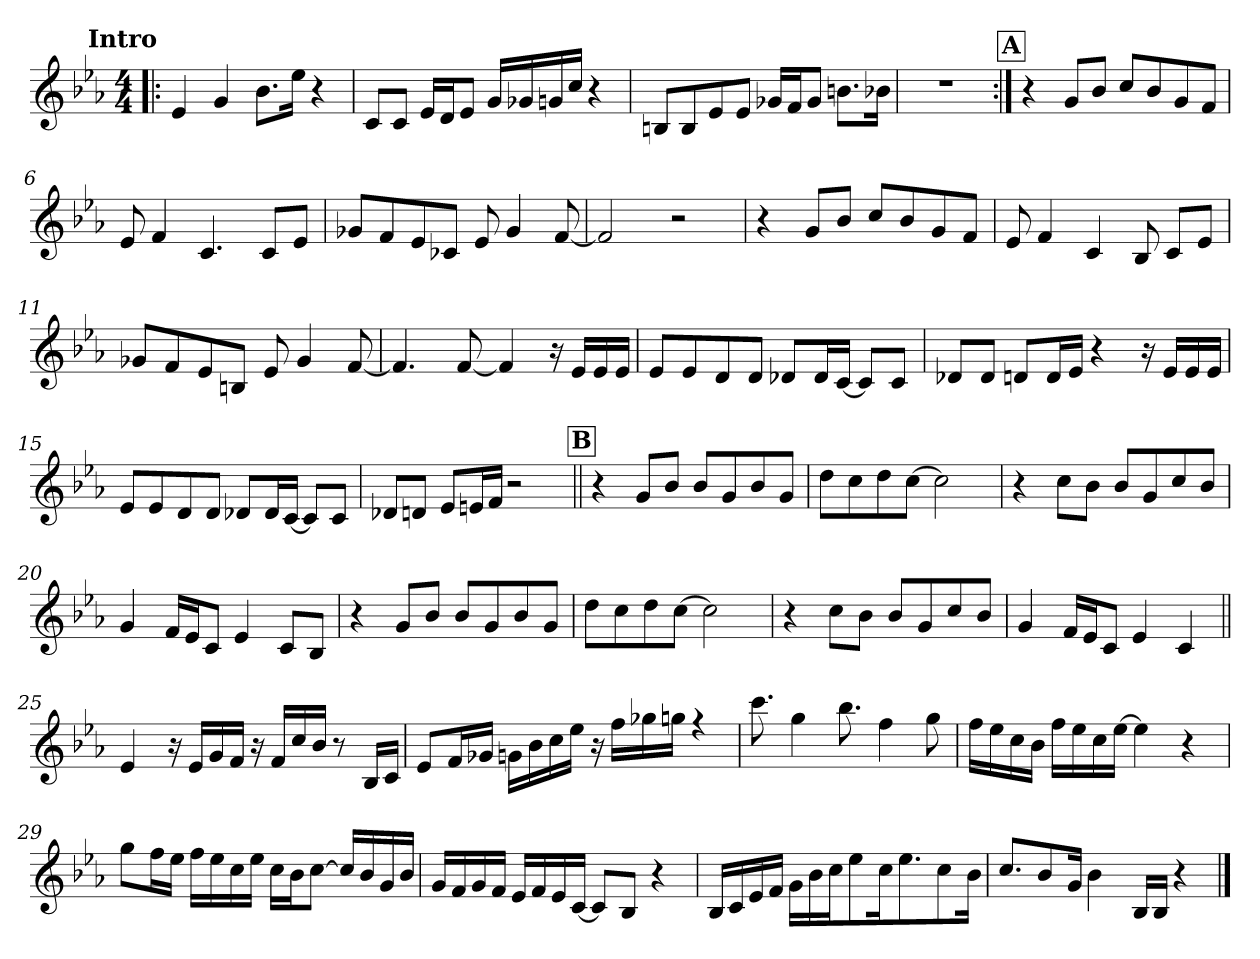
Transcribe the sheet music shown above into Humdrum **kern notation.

**kern
*part1
*staff1
*clefG2
*k[b-e-a-]
*E-:
*M4/4
!!LO:REH:place=s1:a:enc=none:fs=15:t=Intro
=1!|:
4e-/
4g/
8.b-\L
16ee-\Jk
4r
=2
8c/L
8c/J
16e-/LL
16d/J
8e-/J
16g/LL
16g-X/
16gn/
16cc/JJ
4r
=3
8Bn/L
8B/
8e-/
8e-/J
16g-X/LL
16f/J
8g-/J
8.bn\L
16b-X\Jk
=4
1r
!!LO:LB:g=z
!!LO:REH:place=s1:a:fs=15:t=A
=5:|!
4r
8g/L
8b-/J
8cc/L
8b-/
8g/
8f/J
=6
8e-/
4f/
4.c/
8c/L
8e-/J
=7
8g-X/L
8f/
8e-/
8c-X/J
8e-/
4g-/
[8f/
=8
2f/]
2r
=9
4r
8g/L
8b-/J
8cc/L
8b-/
8g/
8f/J
!!LO:LB:g=z
=10
8e-/
4f/
4c/
8B-/
8c/L
8e-/J
=11
8g-X/L
8f/
8e-/
8Bn/J
8e-/
4g-/
[8f/
=12
4.f/]
[8f/
4f/]
16r
16e-/LL
16e-/
16e-/JJ
=13
8e-/L
8e-/
8d/
8d/J
8d-X/L
16d-/L
[16c/JJ
8c/L]
8c/J
!!LO:LB:g=z
=14
8d-X/L
8d-/J
8dn/L
16d/L
16e-/JJ
4r
16r
16e-/LL
16e-/
16e-/JJ
=15
8e-/L
8e-/
8d/
8d/J
8d-X/L
16d-/L
[16c/JJ
8c/L]
8c/J
=16
8d-X/L
8dn/J
8e-/L
16en/L
16f/JJ
2r
!!LO:REH:place=s1:a:fs=15:t=B
=17||
4r
8g/L
8b-/J
8b-/L
8g/
8b-/
8g/J
!!LO:LB:g=z
=18
8dd\L
8cc\
8dd\
[8cc\J
2cc\]
=19
4r
8cc\L
8b-\J
8b-/L
8g/
8cc/
8b-/J
=20
4g/
16f/LL
16e-/J
8c/J
4e-/
8c/L
8B-/J
=21
4r
8g/L
8b-/J
8b-/L
8g/
8b-/
8g/J
=22
8dd\L
8cc\
8dd\
[8cc\J
2cc\]
!!LO:LB:g=z
=23
4r
8cc\L
8b-\J
8b-/L
8g/
8cc/
8b-/J
=24
4g/
16f/LL
16e-/J
8c/J
4e-/
4c/
=25||
4e-/
16r
16e-/LL
16g/
16f/JJ
16r
16f/LL
16cc/
16b-/JJ
8r
16B-/LL
16c/JJ
!!LO:LB:g=z
=26
8e-/L
16f/L
16g-X/JJ
16gn\LL
16b-\
16cc\
16ee-\JJ
16r
16ff\LL
16gg-X\
16ggn\JJ
4ree
=27
8.ccc\
4gg\
8.bb-\
4ff\
8gg\
=28
16ff\LL
16ee-\
16cc\
16b-\JJ
16ff\LL
16ee-\
16cc\
[16ee-\JJ
4ee-\]
4r
!!LO:LB:g=z
=29
8gg\L
16ff\L
16ee-\JJ
16ff\LL
16ee-\
16cc\
16ee-\JJ
16cc\LL
16b-\J
[8cc\J
16cc/LL]
16b-/
16g/
16b-/JJ
=30
16g/LL
16f/
16g/
16f/JJ
16e-/LL
16f/
16e-/
[16c/JJ
8c/L]
8B-/J
4r
=31
16B-/LL
16c/
16e-/
16f/JJ
16g\LL
16b-\
16cc\J
8ee-\
16cc\K
8.ee-\
8cc\
16b-\Jk
!!LO:LB:g=z
=32
8.cc/L
8b-/
16g/Jk
4b-\
16B-/LL
16B-/JJ
4r
==
*-
